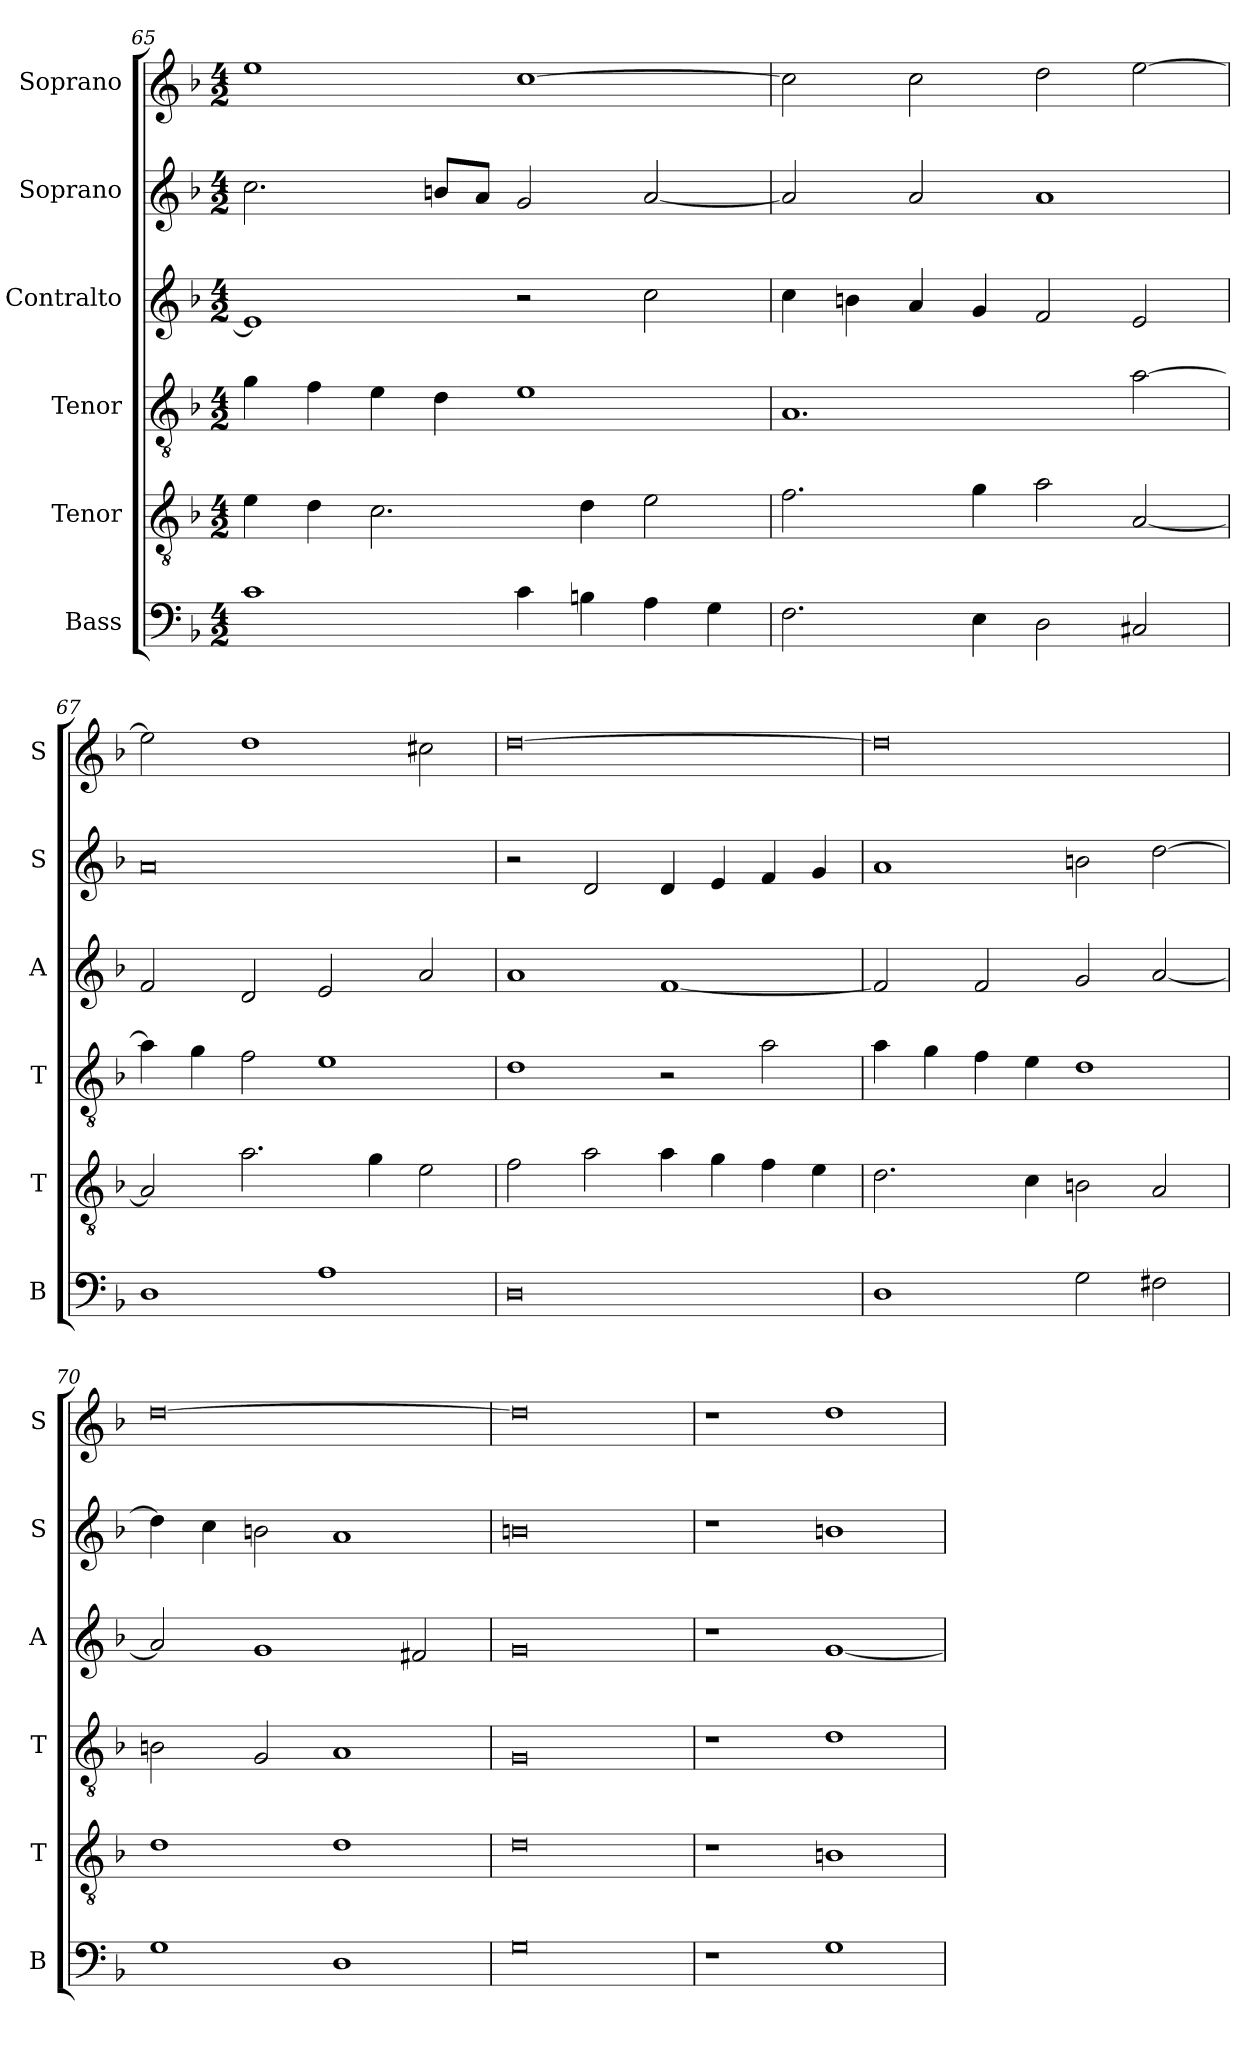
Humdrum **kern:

**kern	**kern	**kern	**kern	**kern	**kern
*part6	*part5	*part4	*part3	*part2	*part1
*staff6	*staff5	*staff4	*staff3	*staff2	*staff1
*I"Bass	*I"Tenor	*I"Tenor	*I"Contralto	*I"Soprano	*I"Soprano
*I'B	*I'T	*I'T	*I'A	*I'S	*I'S
*clefF4	*clefGv2	*clefGv2	*clefG2	*clefG2	*clefG2
*k[b-]	*k[b-]	*k[b-]	*k[b-]	*k[b-]	*k[b-]
*M4/2	*M4/2	*M4/2	*M4/2	*M4/2	*M4/2
=65	=65	=65	=65	=65	=65
1c	4e	4g	1e]	2.cc	1ee
.	4d	4f	.	.	.
.	2.c	4e	.	.	.
.	.	4d	.	8bn/L	.
.	.	.	.	8a/J	.
4c	.	1e	2r	2g	[1cc
4Bn	4d	.	.	.	.
4A	2e	.	2cc	[2a	.
4G	.	.	.	.	.
=66	=66	=66	=66	=66	=66
2.F	2.f	1.A	4cc	2a]	2cc]
.	.	.	4bn	.	.
.	.	.	4a	2a	2cc
4E	4g	.	4g	.	.
2D	2a	.	2f	1a	2dd
2C#X	[2A	[2a	2e	.	[2ee
=67	=67	=67	=67	=67	=67
1D	2A]	4a]	2f	0a	2ee]
.	.	4g	.	.	.
.	2.a	2f	2d	.	1dd
1A	.	1e	2e	.	.
.	4g	.	.	.	.
.	2e	.	2a	.	2cc#X
=68	=68	=68	=68	=68	=68
0D	2f	1d	1a	2r	[0dd
.	2a	.	.	2d	.
.	4a	2r	[1f	4d	.
.	4g	.	.	4e	.
.	4f	2a	.	4f	.
.	4e	.	.	4g	.
=69	=69	=69	=69	=69	=69
1D	2.d	4a	2f]	1a	0dd]
.	.	4g	.	.	.
.	.	4f	2f	.	.
.	4c	4e	.	.	.
2G	2Bn	1d	2g	2bn	.
2F#X	2A	.	[2a	[2dd	.
=70	=70	=70	=70	=70	=70
1G	1d	2Bn	2a]	4dd]	[0dd
.	.	.	.	4cc	.
.	.	2G	1g	2bn	.
1D	1d	1A	.	1a	.
.	.	.	2f#X	.	.
=71	=71	=71	=71	=71	=71
0G	0d	0G	0g	0bn	0dd]
=72	=72	=72	=72	=72	=72
1r	1r	1r	1r	1r	1r
1G	1Bn	1d	[1g	1bn	1dd
=	=	=	=	=	=
*-	*-	*-	*-	*-	*-
